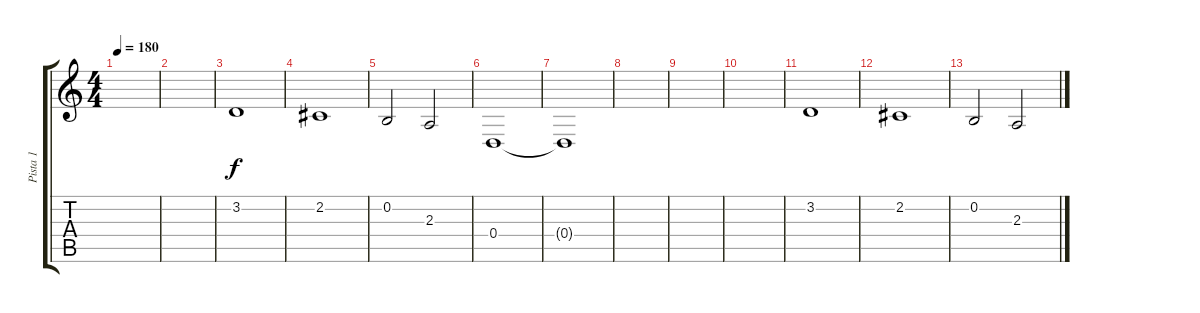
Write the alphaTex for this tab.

\track ("Pista 1" "Pista 1") {instrument stringensemble2}
\staff {score tabs}
\tuning (E4 B3 G3 D3 A2 E2) {hide}
\ts (4 4)
\tempo 180
\clef g2
\ks c
|
|
3.2.1 |
2.2.1 |
0.2.2 2.3.2 |
0.4.1 |
0.4{t}.1 |
|
|
|
3.2.1 |
2.2.1 |
0.2.2 2.3.2
